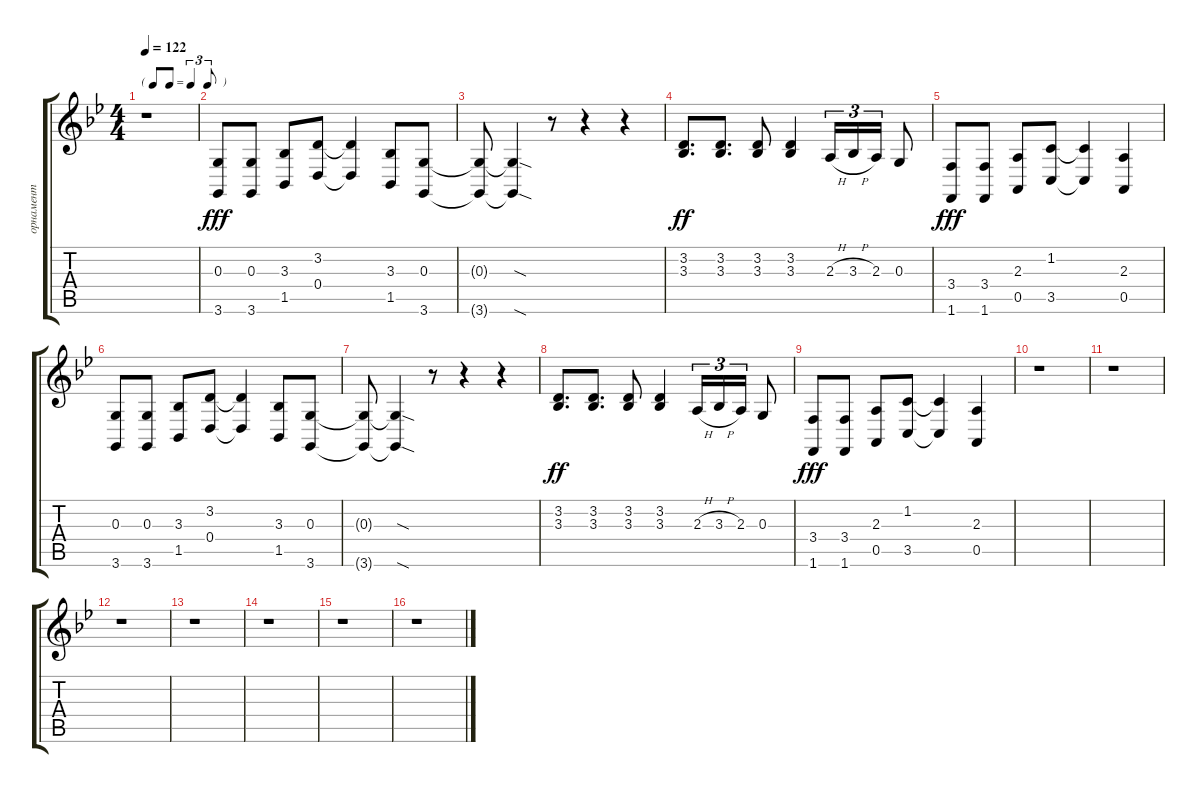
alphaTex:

\track ("орнамент" "орнамент") {instrument churchorgan}
\staff {score tabs}
\tuning (E4 B3 G3 D3 A2 E2) {hide}
\ts (4 4)
\tf triplet8th
\tempo 122
\clef g2
\ks gminor
r.1{dy fff} |
(0.3 3.6).8 (0.3 3.6).8 (3.3 1.5).8 (3.2 0.4).8 (3.2{t} 0.4{t}).4 (3.3 1.5).8 (0.3 3.6).8 |
(0.3{t} 3.6{t}).8 (0.3{sod t} 3.6{sod t}).4 r.8 r.4 r.4 |
(3.2 3.3).8{d dy ff} (3.2 3.3).8{d} (3.2 3.3).8 (3.2 3.3).4 2.3{h}.16{tu (3 2)} 3.3{h}.16{tu (3 2)} 2.3.16{tu (3 2)} 0.3.8 |
(3.4 1.6).8{dy fff} (3.4 1.6).8 (2.3 0.5).8 (1.2 3.5).8 (1.2{t} 3.5{t}).4 (2.3 0.5).4 |
(0.3 3.6).8 (0.3 3.6).8 (3.3 1.5).8 (3.2 0.4).8 (3.2{t} 0.4{t}).4 (3.3 1.5).8 (0.3 3.6).8 |
(0.3{t} 3.6{t}).8 (0.3{sod t} 3.6{sod t}).4 r.8 r.4 r.4 |
(3.2 3.3).8{d dy ff} (3.2 3.3).8{d} (3.2 3.3).8 (3.2 3.3).4 2.3{h}.16{tu (3 2)} 3.3{h}.16{tu (3 2)} 2.3.16{tu (3 2)} 0.3.8 |
(3.4 1.6).8{dy fff} (3.4 1.6).8 (2.3 0.5).8 (1.2 3.5).8 (1.2{t} 3.5{t}).4 (2.3 0.5).4 |
r.1 |
r.1 |
r.1 |
r.1 |
r.1 |
r.1 |
r.1
